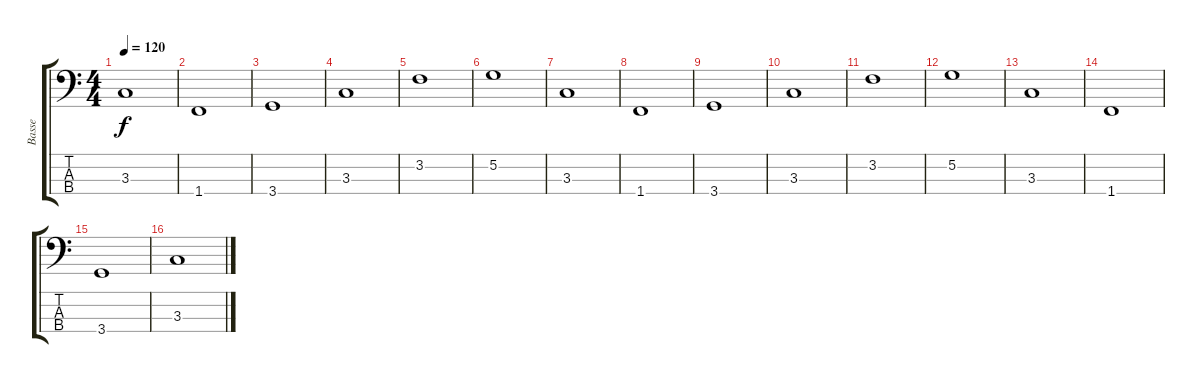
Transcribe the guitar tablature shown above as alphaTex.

\track ("Basse" "Basse") {instrument electricbassfinger}
\staff {score tabs}
\tuning (G2 D2 A1 E1) {hide}
\ts (4 4)
\tempo 120
\clef f4
\ks c
3.3.1{dy f} |
1.4.1 |
3.4.1 |
3.3.1 |
3.2.1 |
5.2.1 |
3.3.1 |
1.4.1 |
3.4.1 |
3.3.1 |
3.2.1 |
5.2.1 |
3.3.1 |
1.4.1 |
3.4.1 |
3.3.1
